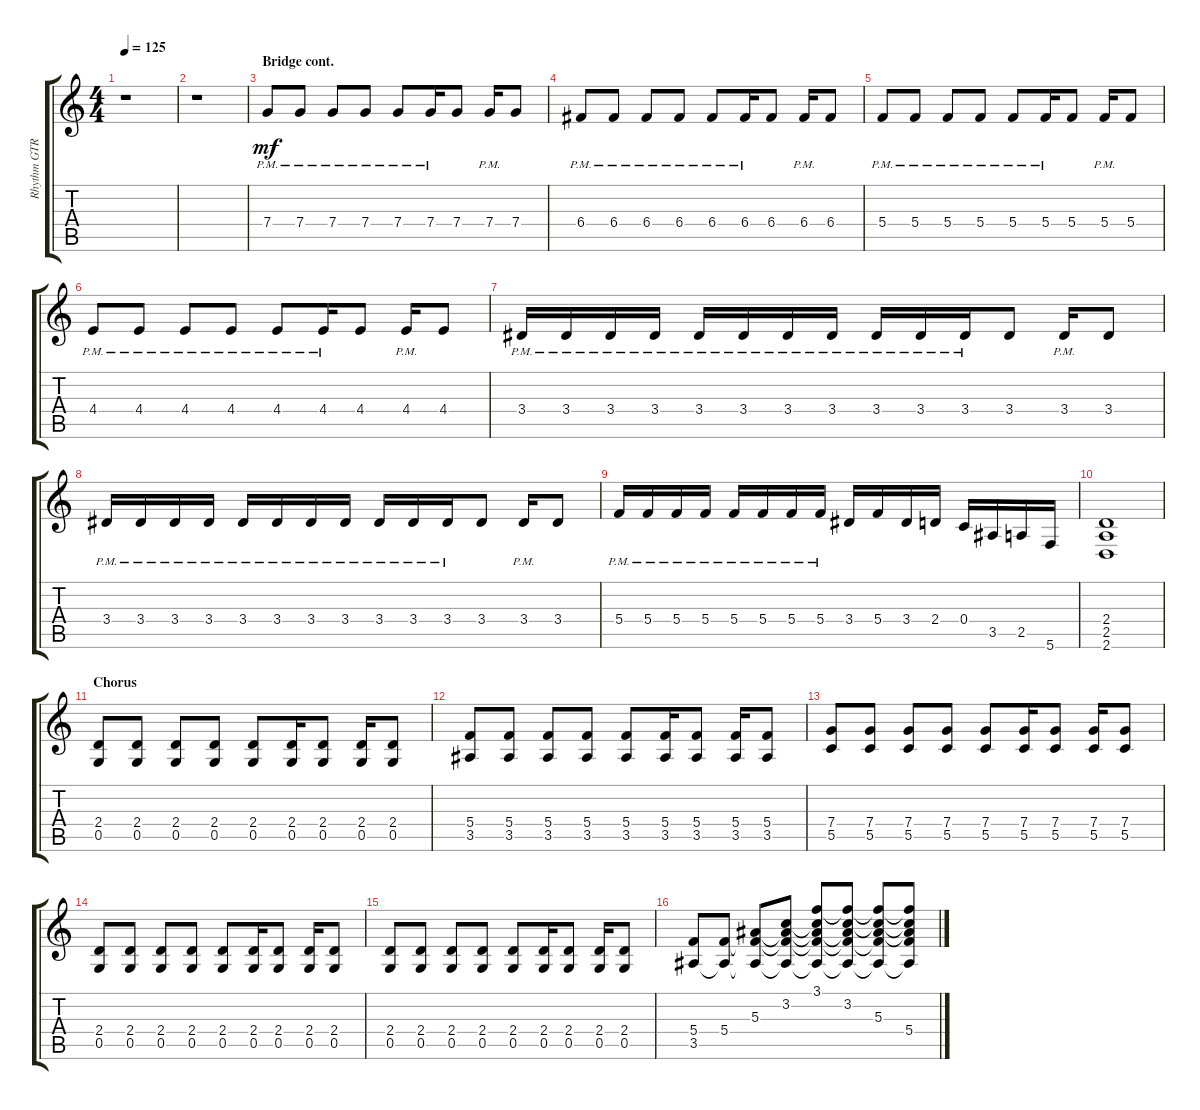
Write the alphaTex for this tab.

\track ("Rhythm GTR 2" "Rhythm GTR") {instrument distortionguitar}
\staff {score tabs}
\tuning (D4 A3 F3 C3 G2 C2) {hide}
\ts (4 4)
\tempo 125
\clef g2
\ks aminor
r.1{dy mf} |
r.1 |
\section ("" "Bridge cont.")
7.4{pm}.8 7.4{pm}.8 7.4{pm}.8 7.4{pm}.8 7.4{pm}.8 7.4{pm}.16 7.4.8 7.4{pm}.16 7.4.8 |
6.4{pm}.8 6.4{pm}.8 6.4{pm}.8 6.4{pm}.8 6.4{pm}.8 6.4{pm}.16 6.4.8 6.4{pm}.16 6.4.8 |
5.4{pm}.8 5.4{pm}.8 5.4{pm}.8 5.4{pm}.8 5.4{pm}.8 5.4{pm}.16 5.4.8 5.4{pm}.16 5.4.8 |
4.4{pm}.8 4.4{pm}.8 4.4{pm}.8 4.4{pm}.8 4.4{pm}.8 4.4{pm}.16 4.4.8 4.4{pm}.16 4.4.8 |
3.4{pm}.16 3.4{pm}.16 3.4{pm}.16 3.4{pm}.16 3.4{pm}.16 3.4{pm}.16 3.4{pm}.16 3.4{pm}.16 3.4{pm}.16 3.4{pm}.16 3.4{pm}.16 3.4.8 3.4{pm}.16 3.4.8 |
3.4{pm}.16 3.4{pm}.16 3.4{pm}.16 3.4{pm}.16 3.4{pm}.16 3.4{pm}.16 3.4{pm}.16 3.4{pm}.16 3.4{pm}.16 3.4{pm}.16 3.4{pm}.16 3.4.8 3.4{pm}.16 3.4.8 |
5.4{pm}.16 5.4{pm}.16 5.4{pm}.16 5.4{pm}.16 5.4{pm}.16 5.4{pm}.16 5.4{pm}.16 5.4{pm}.16 3.4.16 5.4.16 3.4.16 2.4.16 0.4.16 3.5.16 2.5.16 5.6.16 |
(2.4 2.5 2.6).1 |
\section ("" "Chorus")
(2.4 0.5).8 (2.4 0.5).8 (2.4 0.5).8 (2.4 0.5).8 (2.4 0.5).8 (2.4 0.5).16 (2.4 0.5).8 (2.4 0.5).16 (2.4 0.5).8 |
(5.4 3.5).8 (5.4 3.5).8 (5.4 3.5).8 (5.4 3.5).8 (5.4 3.5).8 (5.4 3.5).16 (5.4 3.5).8 (5.4 3.5).16 (5.4 3.5).8 |
(7.4 5.5).8 (7.4 5.5).8 (7.4 5.5).8 (7.4 5.5).8 (7.4 5.5).8 (7.4 5.5).16 (7.4 5.5).8 (7.4 5.5).16 (7.4 5.5).8 |
(2.4 0.5).8 (2.4 0.5).8 (2.4 0.5).8 (2.4 0.5).8 (2.4 0.5).8 (2.4 0.5).16 (2.4 0.5).8 (2.4 0.5).16 (2.4 0.5).8 |
(2.4 0.5).8 (2.4 0.5).8 (2.4 0.5).8 (2.4 0.5).8 (2.4 0.5).8 (2.4 0.5).16 (2.4 0.5).8 (2.4 0.5).16 (2.4 0.5).8 |
(5.4 3.5).8 (5.4 3.5{t}).8 (5.3 5.4{t} 3.5{t}).8 (3.2 5.3{t} 5.4{t} 3.5{t}).8 (3.1 3.2{t} 5.3{t} 5.4{t} 3.5{t}).8 (3.1{t} 3.2 5.3{t} 5.4{t} 3.5{t}).8 (3.1{t} 3.2{t} 5.3 5.4{t} 3.5{t}).8 (3.1{t} 3.2{t} 5.3{t} 5.4 3.5{t}).8
